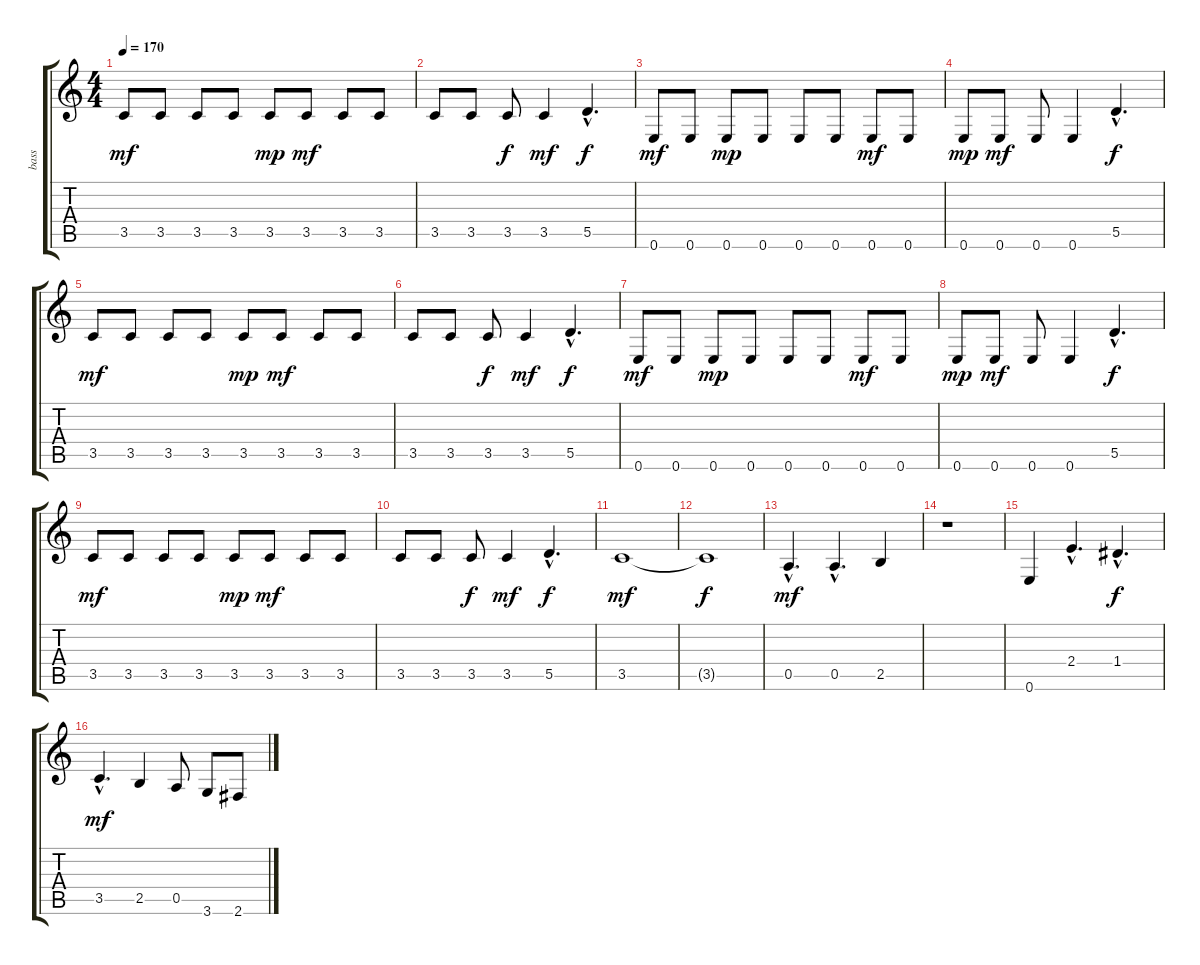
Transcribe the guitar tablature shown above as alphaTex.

\track ("bass" "bass") {instrument electricbasspick}
\staff {score tabs}
\tuning (E4 B3 G3 D3 A2 E2) {hide}
\ts (4 4)
\tempo 170
\clef g2
\ks c
3.5.8{dy mf} 3.5.8 3.5.8 3.5.8 3.5.8{dy mp} 3.5.8{dy mf} 3.5.8 3.5.8 |
3.5.8 3.5.8 3.5.8{dy f} 3.5.4{dy mf} 5.5{hac}.4{d dy f} |
0.6.8{dy mf} 0.6.8 0.6.8{dy mp} 0.6.8 0.6.8 0.6.8 0.6.8{dy mf} 0.6.8 |
0.6.8{dy mp} 0.6.8{dy mf} 0.6.8 0.6.4 5.5{hac}.4{d dy f} |
3.5.8{dy mf} 3.5.8 3.5.8 3.5.8 3.5.8{dy mp} 3.5.8{dy mf} 3.5.8 3.5.8 |
3.5.8 3.5.8 3.5.8{dy f} 3.5.4{dy mf} 5.5{hac}.4{d dy f} |
0.6.8{dy mf} 0.6.8 0.6.8{dy mp} 0.6.8 0.6.8 0.6.8 0.6.8{dy mf} 0.6.8 |
0.6.8{dy mp} 0.6.8{dy mf} 0.6.8 0.6.4 5.5{hac}.4{d dy f} |
3.5.8{dy mf} 3.5.8 3.5.8 3.5.8 3.5.8{dy mp} 3.5.8{dy mf} 3.5.8 3.5.8 |
3.5.8 3.5.8 3.5.8{dy f} 3.5.4{dy mf} 5.5{hac}.4{d dy f} |
3.5.1{dy mf} |
3.5{t}.1{dy f} |
0.5{hac}.4{d dy mf} 0.5{hac}.4{d} 2.5.4 |
r.1 |
0.6.4 2.4{hac}.4{d} 1.4{hac}.4{d dy f} |
3.5{hac}.4{d dy mf} 2.5.4 0.5.8 3.6.8 2.6.8
